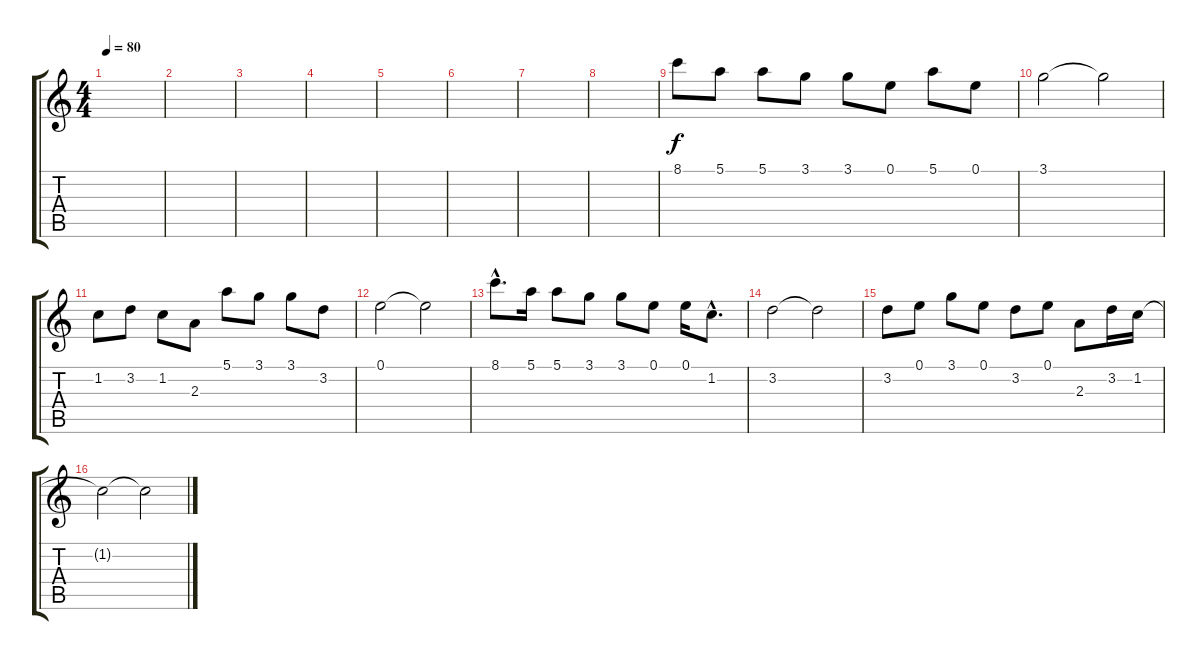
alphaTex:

\track "" {instrument acousticguitarnylon}
\staff {score tabs}
\tuning (E4 B3 G3 D3 A2 E2) {hide}
\ts (4 4)
\tempo 80
\clef g2
\ks c
|
|
|
|
|
|
|
|
8.1.8 5.1.8 5.1.8 3.1.8 3.1.8 0.1.8 5.1.8 0.1.8 |
3.1.2 3.1{t}.2 |
1.2.8 3.2.8 1.2.8 2.3.8 5.1.8 3.1.8 3.1.8 3.2.8 |
0.1.2 0.1{t}.2 |
8.1{hac}.8{d} 5.1.16 5.1.8 3.1.8 3.1.8 0.1.8 0.1.16 1.2{hac}.8{d} |
3.2.2 3.2{t}.2 |
3.2.8 0.1.8 3.1.8 0.1.8 3.2.8 0.1.8 2.3.8 3.2.16 1.2.16 |
1.2{t}.2 1.2{t}.2
